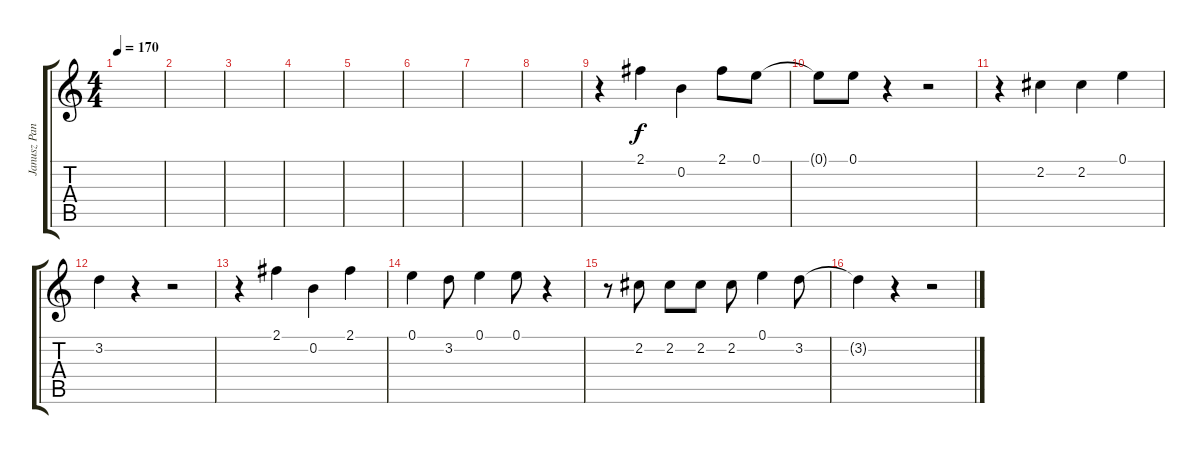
\track ("Janusz Panasewicz" "Janusz Pan") {instrument electricguitarjazz}
\staff {score tabs}
\tuning (E4 B3 G3 D3 A2 E2) {hide}
\ts (4 4)
\tempo 170
\clef g2
\ks c
|
|
|
|
|
|
|
|
r.4 2.1.4 0.2.4 2.1.8 0.1.8 |
0.1{t}.8 0.1.8 r.4 r.2 |
r.4 2.2.4 2.2.4 0.1.4 |
3.2.4 r.4 r.2 |
r.4 2.1.4 0.2.4 2.1.4 |
0.1.4 3.2.8 0.1.4 0.1.8 r.4 |
r.8 2.2.8 2.2.8 2.2.8 2.2.8 0.1.4 3.2.8 |
3.2{t}.4 r.4 r.2
